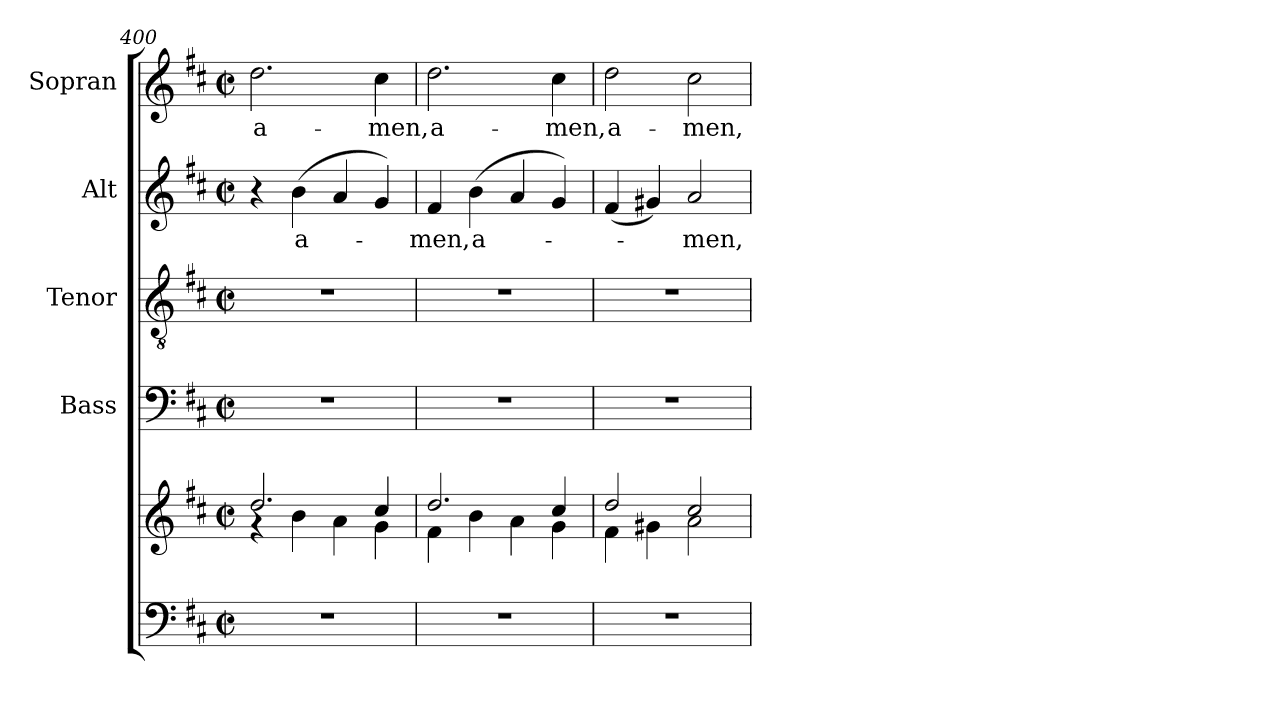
**kern	**kern	**kern	**kern	**kern	**text	**kern	**text
*part5	*part5	*part4	*part3	*part2	*part2	*part1	*part1
*staff6	*staff5	*staff4	*staff3	*staff2	*staff2	*staff1	*staff1
*	*	*I"Bass	*I"Tenor	*I"Alt	*	*I"Sopran	*
*	*	*I'B.	*I'T.	*I'A.	*	*I'S.	*
*clefF4	*clefG2	*clefF4	*clefGv2	*clefG2	*	*clefG2	*
*k[f#c#]	*k[f#c#]	*k[f#c#]	*k[f#c#]	*k[f#c#]	*	*k[f#c#]	*
*D:	*D:	*D:	*D:	*D:	*	*D:	*
*M2/2	*M2/2	*M2/2	*M2/2	*M2/2	*	*M2/2	*
*met(c|)	*met(c|)	*met(c|)	*met(c|)	*met(c|)	*	*met(c|)	*
=400	=400	=400	=400	=400	=400	=400	=400
*	*^	*	*	*	*	*	*
!	!	!	!	!	!	!	!	!LO:LY:b
1r	2.dd/	4rf	1r	1r	4r	.	2.dd\	a-
!	!	!	!	!	!	!LO:LY:b	!	!
.	.	4b\	.	.	(>4b\	a-	.	.
.	.	4a\	.	.	4a/	.	.	.
!	!	!	!	!	!	!	!	!LO:LY:b
.	4cc#/	4g\	.	.	4g/)	.	4cc#\	-men,
=401	=401	=401	=401	=401	=401	=401	=401	=401
!	!	!	!	!	!	!LO:LY:b	!	!LO:LY:b
1r	2.dd/	4f#\	1r	1r	4f#/	-men,	2.dd\	a-
!	!	!	!	!	!	!LO:LY:b	!	!
.	.	4b\	.	.	(>4b\	a-	.	.
.	.	4a\	.	.	4a/	.	.	.
!	!	!	!	!	!	!	!	!LO:LY:b
.	4cc#/	4g\	.	.	4g/)	.	4cc#\	-men,
=402	=402	=402	=402	=402	=402	=402	=402	=402
!	!	!	!	!	!	!	!	!LO:LY:b
1r	2dd/	4f#\	1r	1r	(<4f#/	.	2dd\	a-
.	.	4g#X\	.	.	4g#X/)	.	.	.
!	!	!	!	!	!	!LO:LY:b	!	!LO:LY:b
.	2cc#/	2a\	.	.	2a/	-men,	2cc#\	-men,
*	*v	*v	*	*	*	*	*	*
=	=	=	=	=	=	=	=
*-	*-	*-	*-	*-	*-	*-	*-
